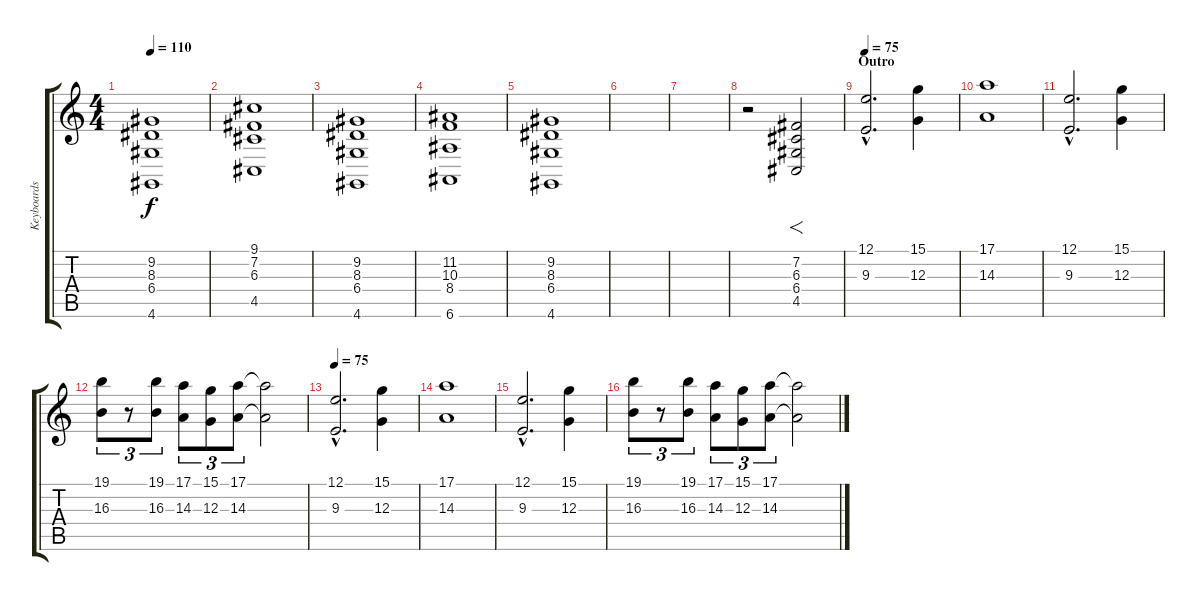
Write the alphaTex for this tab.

\track ("Keyboards" "Keyboards") {instrument stringensemble1}
\staff {score tabs}
\tuning (E4 B3 G3 D3 A2 E2) {hide}
\ts (4 4)
\tempo 110
\clef g2
\ks c
(9.2 8.3 6.4 4.6).1{dy f} |
(9.1 7.2 6.3 4.5).1 |
(9.2 8.3 6.4 4.6).1 |
(11.2 10.3 8.4 6.6).1 |
(9.2 8.3 6.4 4.6).1 |
|
|
r.2 (7.2 6.3 6.4 4.5).2{f} |
\section ("" "Outro")
\tempo 75
(12.1{hac} 9.3{hac}).2{d volume 10} (15.1 12.3).4 |
(17.1 14.3).1 |
(12.1{hac} 9.3{hac}).2{d} (15.1 12.3).4 |
(19.1 16.3).8{tu (3 2)} r.8{tu (3 2)} (19.1 16.3).8{tu (3 2)} (17.1 14.3).8{tu (3 2)} (15.1 12.3).8{tu (3 2)} (17.1 14.3).8{tu (3 2)} (17.1{t} 14.3{t}).2 |
\tempo 75
(12.1{hac} 9.3{hac}).2{d volume 10} (15.1 12.3).4 |
(17.1 14.3).1 |
(12.1{hac} 9.3{hac}).2{d} (15.1 12.3).4 |
(19.1 16.3).8{tu (3 2)} r.8{tu (3 2)} (19.1 16.3).8{tu (3 2)} (17.1 14.3).8{tu (3 2)} (15.1 12.3).8{tu (3 2)} (17.1 14.3).8{tu (3 2)} (17.1{t} 14.3{t}).2
